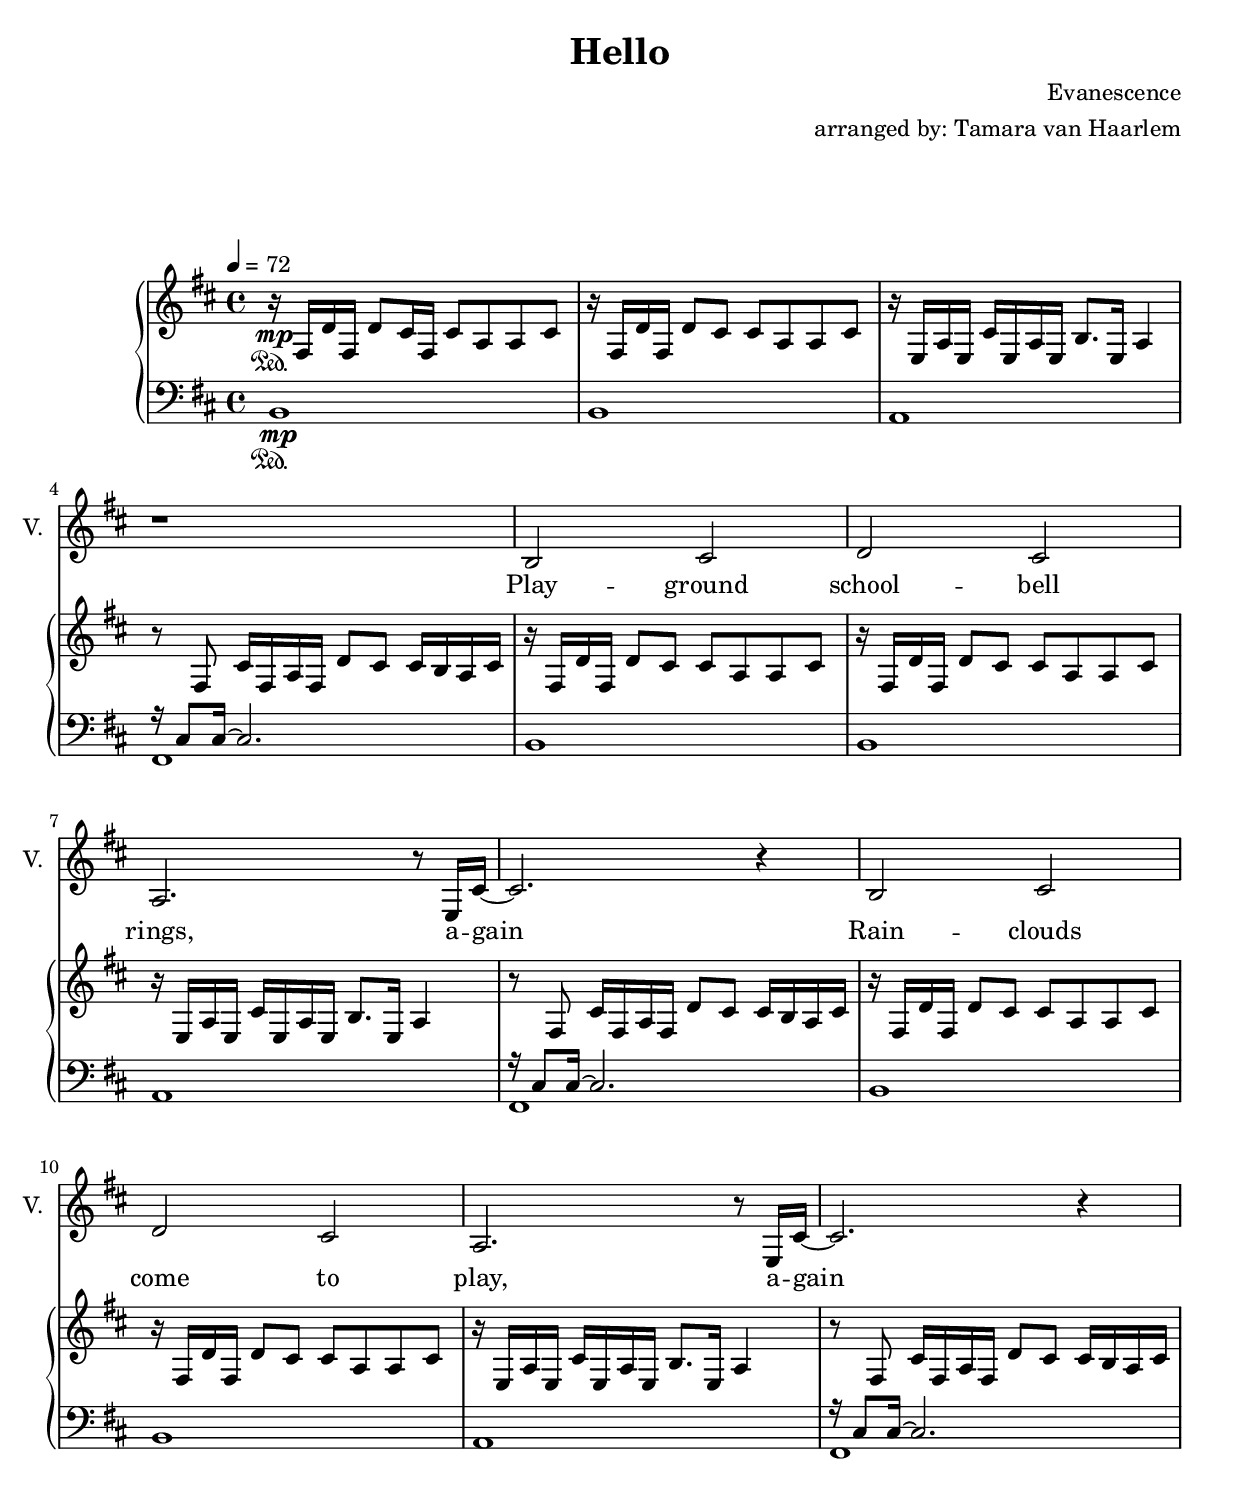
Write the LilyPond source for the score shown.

\include "articulate.ly"
\include "predefined-guitar-fretboards.ly"
\version "2.18.2"

\header {
  title = "Hello"
  composer = "Evanescence"
  arranger = "arranged by: Tamara van Haarlem"
}



voiceStaff= \relative c' {
  \tempo 4=72 \time 4/4 \key b \minor \clef "treble"
  \repeat unfold 4 r1

  %5
  \repeat unfold 2 {
    b2 cis |
    d cis |
    a2. r8 e16 cis'~ |
    cis2. r4 |
  }


}

cello= \relative c, {
  \tempo 4=72 \time 4/4 \key b \minor \clef bass
}

upperA= \relative c' {
  r16 fis, d' fis, d'8 cis cis a a cis |
}
upperB= \relative c' {
  r16 e, a e cis' e, a e b'8. e,16 a4 |
}
upperC= \relative c' {
  r8 fis, cis'16 fis, a fis d'8 cis cis16 b a cis |
}

upperStaff= \relative c' {
  \tempo 4=72 \time 4/4 \key b \minor
  r16\mp\sustainOn fis, d' fis, d'8 cis16 fis, cis'8 a a cis |
  \upperA
  \upperB
  \upperC

  %5
  \repeat unfold 2 {
    \upperA
    \upperA
    \upperB
    \upperC
  }

}


lowerStaff= \relative c {
  \tempo 4=72 \time 4/4 \key b \minor \clef bass
  b1\mp\sustainOn |
  b |
  a |
  << { \voiceTwo fis } \new Voice { \voiceOne r16 cis'8 cis16~ cis2. } \oneVoice >> |

  %5
  \repeat unfold 2 {
    b1 |
    b |
    a |
    << { \voiceTwo fis } \new Voice { \voiceOne r16 cis'8 cis16~ cis2. } \oneVoice >> |
  }

}

myChords= \chordmode {
}

\book {
  \bookOutputSuffix "sheet"
  \score {
    <<
      \new ChordNames { \myChords }
      \new FretBoards { \myChords }
      \new Staff = "voice" <<
        \set Staff.instrumentName = \markup { "Voice" }
        \set Staff.shortInstrumentName = \markup { "V." }
        \set Staff.midiInstrument = "choir aahs"
        \voiceStaff
        \addlyrics {
          Play -- ground school -- bell rings, a -- gain
          Rain -- clouds come to play, a -- gain

        }
      >>
      \new Staff = "cello" <<
        \set Staff.instrumentName = \markup { "ViolonCello" }
        \set Staff.shortInstrumentName = \markup { "C." }
        \set Staff.midiInstrument = "cello"
        \cello
      >>
      \new PianoStaff = "piano" <<
        \new Staff {
          \set Staff.midiInstrument = "acoustic grand"
          \upperStaff
        }
        \new Staff {
          \set Staff.midiInstrument = "acoustic grand"
          \lowerStaff
        }
      >>
    >>
    \layout {
      \context {
        \Staff \RemoveEmptyStaves
        \override VerticalAxisGroup #'remove-first = ##t
      }
    }
  }
}
\book {
  \bookOutputSuffix "midi"
  \score {
    \unfoldRepeats \articulate <<
      \new Staff = "voice" <<
        \set Staff.instrumentName = \markup { "Voice" }
        \set Staff.shortInstrumentName = \markup { "V." }
        \set Staff.midiInstrument = "choir aahs"
        \voiceStaff
      >>
      \new Staff = "cello" <<
        \set Staff.instrumentName = \markup { "ViolonCello" }
        \set Staff.shortInstrumentName = \markup { "C." }
        \set Staff.midiInstrument = "cello"
        \cello
      >>
      \new PianoStaff = "piano" <<
        \new Staff {
          \set Staff.midiInstrument = "acoustic grand"
          \upperStaff
        }
        \new Staff {
          \set Staff.midiInstrument = "acoustic grand"
          \lowerStaff
        }
      >>
    >>
    \midi { }
  }
}
